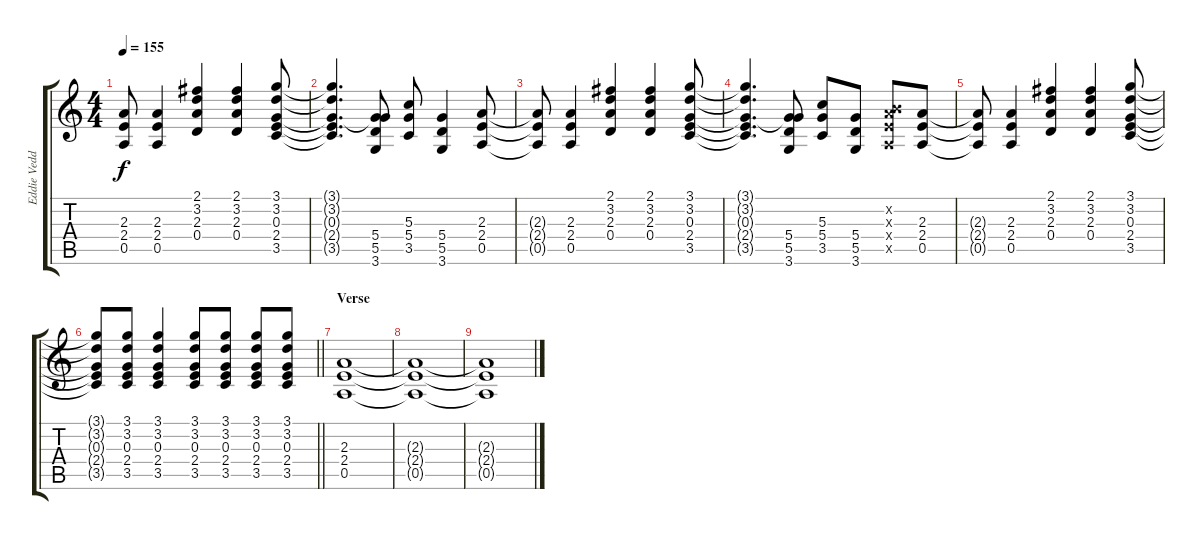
\track ("Eddie Vedder" "Eddie Vedd") {instrument electricguitarclean}
\staff {score tabs}
\tuning (E4 B3 G3 D3 A2 E2) {hide}
\ts (4 4)
\tempo 155
\clef g2
\ks c
(2.3{t} 2.4{t} 0.5{t}).8{dy f} (2.3 2.4 0.5).4 (2.1 3.2 2.3 0.4).4 (2.1 3.2 2.3 0.4).4 (3.1 3.2 0.3 2.4 3.5).8 |
(3.1{t} 3.2{t} 0.3{t} 2.4{t} 3.5{t}).4{d} (0.3{t} 5.4 5.5 3.6).8 (5.3 5.4 3.5).8 (5.4 5.5 3.6).4 (2.3 2.4 0.5).8 |
(2.3{t} 2.4{t} 0.5{t}).8 (2.3 2.4 0.5).4 (2.1 3.2 2.3 0.4).4 (2.1 3.2 2.3 0.4).4 (3.1 3.2 0.3 2.4 3.5).8 |
(3.1{t} 3.2{t} 0.3{t} 2.4{t} 3.5{t}).4{d} (0.3{t} 5.4 5.5 3.6).8 (5.3 5.4 3.5).8 (5.4 5.5 3.6).8 (0.2{x} 2.3{x} 2.4{x} 0.5{x}).8 (2.3 2.4 0.5).8 |
(2.3{t} 2.4{t} 0.5{t}).8 (2.3 2.4 0.5).4 (2.1 3.2 2.3 0.4).4 (2.1 3.2 2.3 0.4).4 (3.1 3.2 0.3 2.4 3.5).8 |
\barLineRight lightlight
(3.1{t} 3.2{t} 0.3{t} 2.4{t} 3.5{t}).8 (3.1 3.2 0.3 2.4 3.5).8 (3.1 3.2 0.3 2.4 3.5).4 (3.1 3.2 0.3 2.4 3.5).8 (3.1 3.2 0.3 2.4 3.5).8 (3.1 3.2 0.3 2.4 3.5).8 (3.1 3.2 0.3 2.4 3.5).8 |
\section ("" "Verse")
(2.3 2.4 0.5).1 |
(2.3{t} 2.4{t} 0.5{t}).1 |
(2.3{t} 2.4{t} 0.5{t}).1
